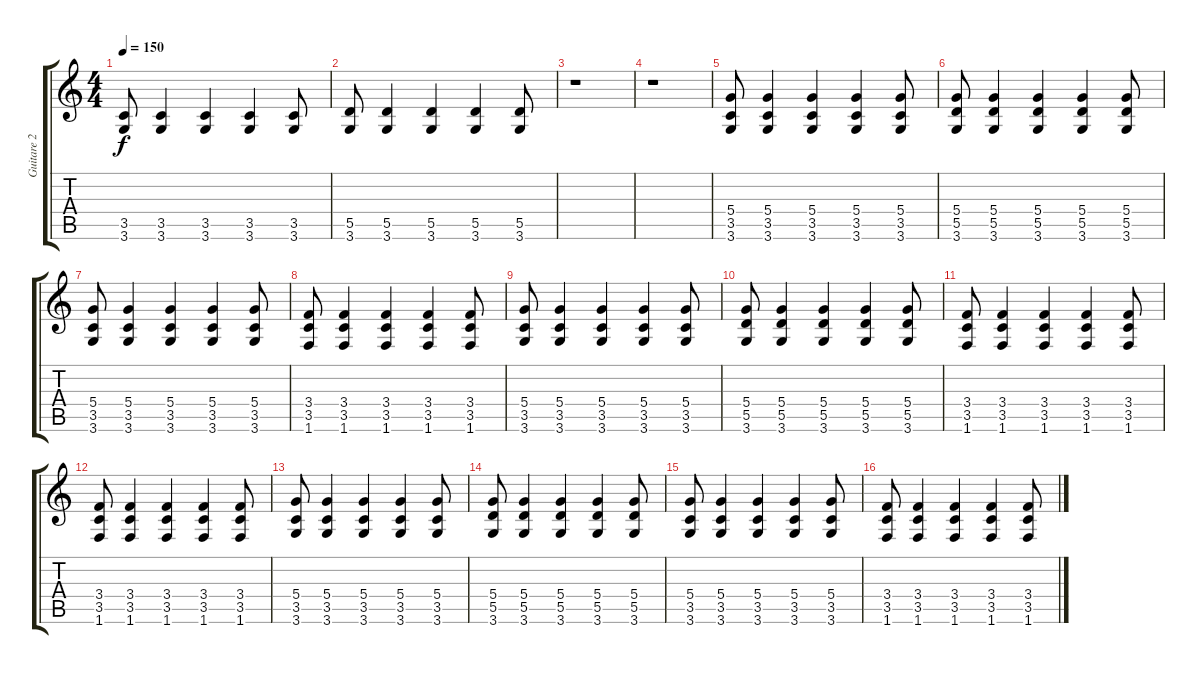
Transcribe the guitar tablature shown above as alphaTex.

\track ("Guitare 2" "Guitare 2") {instrument distortionguitar}
\staff {score tabs}
\tuning (E4 B3 G3 D3 A2 E2) {hide}
\ts (4 4)
\tempo 150
\clef g2
\ks c
(3.5 3.6).8{dy f} (3.5 3.6).4 (3.5 3.6).4 (3.5 3.6).4 (3.5 3.6).8 |
(5.5 3.6).8 (5.5 3.6).4 (5.5 3.6).4 (5.5 3.6).4 (5.5 3.6).8 |
r.1 |
r.1 |
(5.4 3.5 3.6).8 (5.4 3.5 3.6).4 (5.4 3.5 3.6).4 (5.4 3.5 3.6).4 (5.4 3.5 3.6).8 |
(5.4 5.5 3.6).8 (5.4 5.5 3.6).4 (5.4 5.5 3.6).4 (5.4 5.5 3.6).4 (5.4 5.5 3.6).8 |
(5.4 3.5 3.6).8 (5.4 3.5 3.6).4 (5.4 3.5 3.6).4 (5.4 3.5 3.6).4 (5.4 3.5 3.6).8 |
(3.4 3.5 1.6).8 (3.4 3.5 1.6).4 (3.4 3.5 1.6).4 (3.4 3.5 1.6).4 (3.4 3.5 1.6).8 |
(5.4 3.5 3.6).8 (5.4 3.5 3.6).4 (5.4 3.5 3.6).4 (5.4 3.5 3.6).4 (5.4 3.5 3.6).8 |
(5.4 5.5 3.6).8 (5.4 5.5 3.6).4 (5.4 5.5 3.6).4 (5.4 5.5 3.6).4 (5.4 5.5 3.6).8 |
(3.4 3.5 1.6).8 (3.4 3.5 1.6).4 (3.4 3.5 1.6).4 (3.4 3.5 1.6).4 (3.4 3.5 1.6).8 |
(3.4 3.5 1.6).8 (3.4 3.5 1.6).4 (3.4 3.5 1.6).4 (3.4 3.5 1.6).4 (3.4 3.5 1.6).8 |
(5.4 3.5 3.6).8 (5.4 3.5 3.6).4 (5.4 3.5 3.6).4 (5.4 3.5 3.6).4 (5.4 3.5 3.6).8 |
(5.4 5.5 3.6).8 (5.4 5.5 3.6).4 (5.4 5.5 3.6).4 (5.4 5.5 3.6).4 (5.4 5.5 3.6).8 |
(5.4 3.5 3.6).8 (5.4 3.5 3.6).4 (5.4 3.5 3.6).4 (5.4 3.5 3.6).4 (5.4 3.5 3.6).8 |
(3.4 3.5 1.6).8 (3.4 3.5 1.6).4 (3.4 3.5 1.6).4 (3.4 3.5 1.6).4 (3.4 3.5 1.6).8
